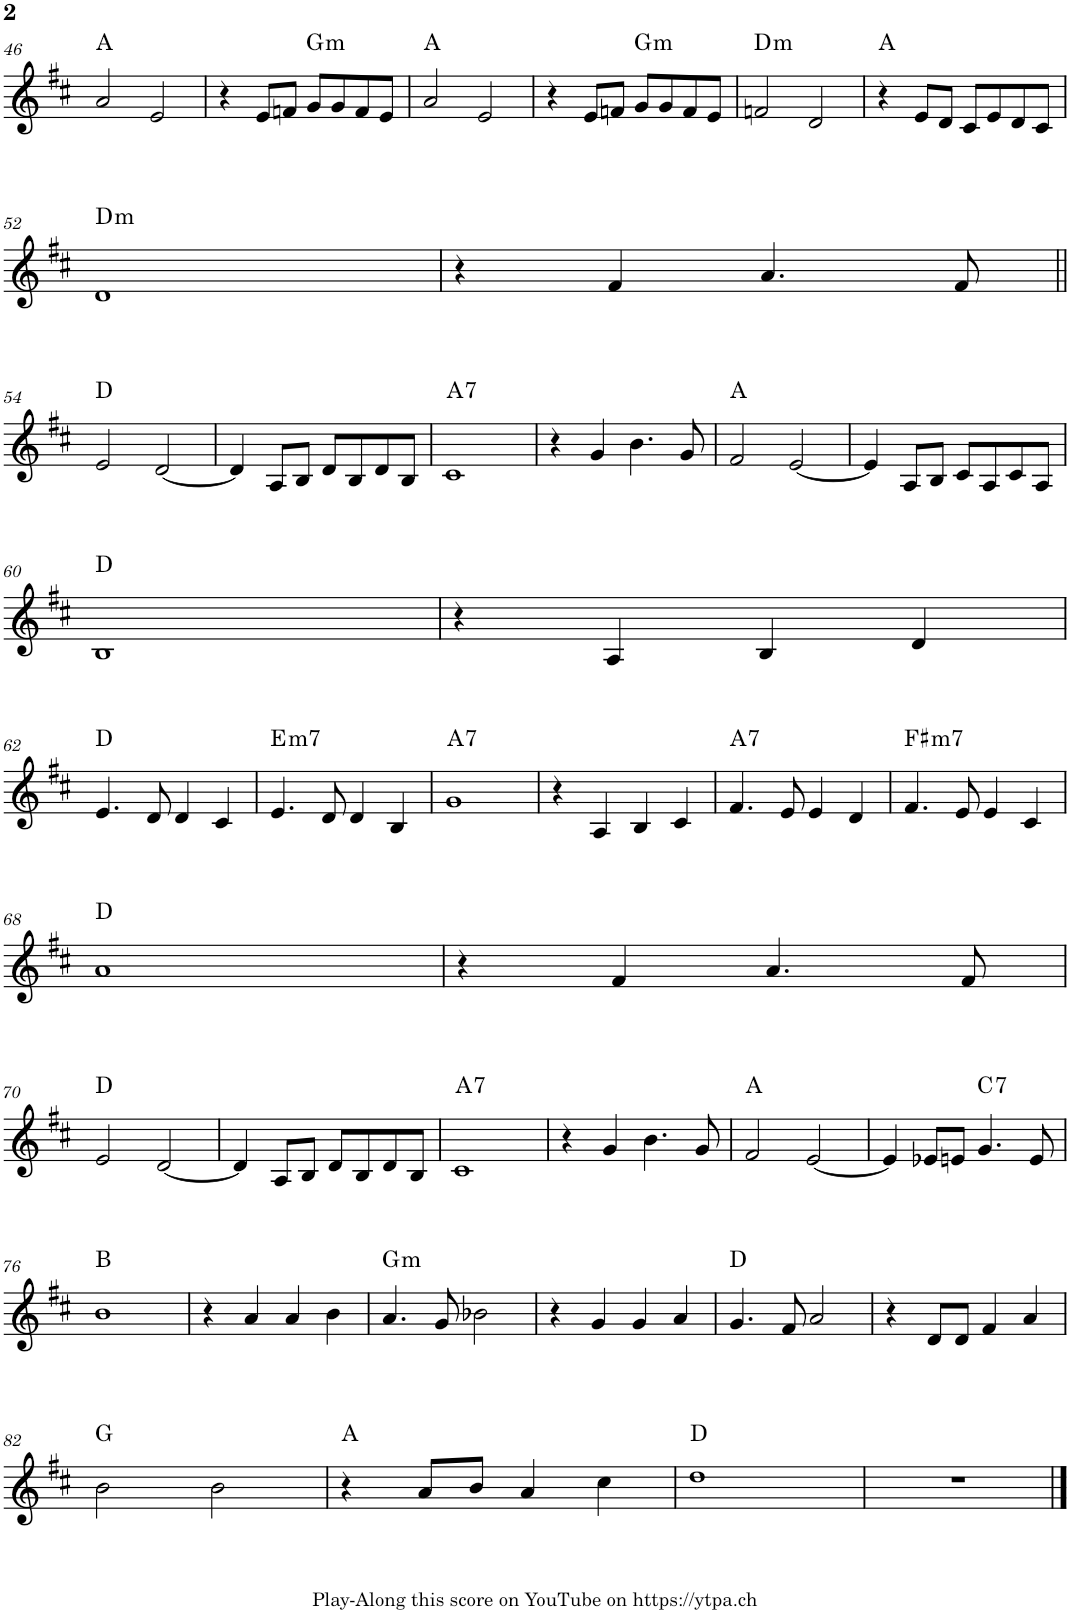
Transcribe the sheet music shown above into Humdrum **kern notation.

**kern	**harte
*part1	*part1
*staff1	*
*I"Voice	*
*I'Vc.	*
!!LO:PB:g=z
*clefG2	*
*k[f#c#]	*
*M4/4	*
=46	=46
2a/	A:maj
2e/	.
=47	=47
4r	.
8e/L	.
8fn/J	.
!	!LO:H:kt=m
8g/L	G:min
8g/	.
8f/	.
8e/J	.
=48	=48
2a/	A:maj
2e/	.
=49	=49
4r	.
8e/L	.
8fn/J	.
!	!LO:H:kt=m
8g/L	G:min
8g/	.
8f/	.
8e/J	.
=50	=50
!	!LO:H:kt=m
2fn/	D:min
2d/	.
=51	=51
4r	A:maj
8e/L	.
8d/J	.
8c#/L	.
8e/	.
8d/	.
8c#/J	.
!!LO:LB:g=z
=52	=52
!	!LO:H:kt=m
1d	D:min
=53	=53
4r	.
4f#/	.
4.a/	.
8f#/	.
!!LO:LB:g=z
=54||	=54||
2e/	D:maj
[2d/	.
=55	=55
4d/]	.
8A/L	.
8B/J	.
8d/L	.
8B/	.
8d/	.
8B/J	.
=56	=56
!	!LO:H:kt=7
1c#	A:7
=57	=57
4r	.
4g/	.
4.b\	.
8g/	.
=58	=58
2f#/	A:maj
[2e/	.
=59	=59
4e/]	.
8A/L	.
8B/J	.
8c#/L	.
8A/	.
8c#/	.
8A/J	.
!!LO:LB:g=z
=60	=60
1B	D:maj
=61	=61
4r	.
4A/	.
4B/	.
4d/	.
!!LO:LB:g=z
=62	=62
4.e/	D:maj
8d/	.
4d/	.
4c#/	.
=63	=63
!	!LO:H:kt=m7
4.e/	E:min7
8d/	.
4d/	.
4B/	.
=64	=64
!	!LO:H:kt=7
1g	A:7
=65	=65
4r	.
4A/	.
4B/	.
4c#/	.
=66	=66
!	!LO:H:kt=7
4.f#/	A:7
8e/	.
4e/	.
4d/	.
=67	=67
!	!LO:H:kt=m7
4.f#/	F#:min7
8e/	.
4e/	.
4c#/	.
!!LO:LB:g=z
=68	=68
1a	D:maj
=69	=69
4r	.
4f#/	.
4.a/	.
8f#/	.
!!LO:LB:g=z
=70	=70
2e/	D:maj
[2d/	.
=71	=71
4d/]	.
8A/L	.
8B/J	.
8d/L	.
8B/	.
8d/	.
8B/J	.
=72	=72
!	!LO:H:kt=7
1c#	A:7
=73	=73
4r	.
4g/	.
4.b\	.
8g/	.
=74	=74
2f#/	A:maj
[2e/	.
=75	=75
4e/]	.
8e-X/L	.
8en/J	.
!	!LO:H:kt=7
4.g/	C:7
8e/	.
!!LO:LB:g=z
=76	=76
1b	B:maj
=77	=77
4r	.
4a/	.
4a/	.
4b\	.
=78	=78
!	!LO:H:kt=m
4.a/	G:min
8g/	.
2b-X\	.
=79	=79
4r	.
4g/	.
4g/	.
4a/	.
=80	=80
4.g/	D:maj
8f#/	.
2a/	.
=81	=81
4r	.
8d/L	.
8d/J	.
4f#/	.
4a/	.
!!LO:LB:g=z
=82	=82
2b\	G:maj
2b\	.
=83	=83
4r	A:maj
8a/L	.
8b/J	.
4a/	.
4cc#\	.
=84	=84
1dd	D:maj
=85	=85
1r	.
==	==
*-	*-
